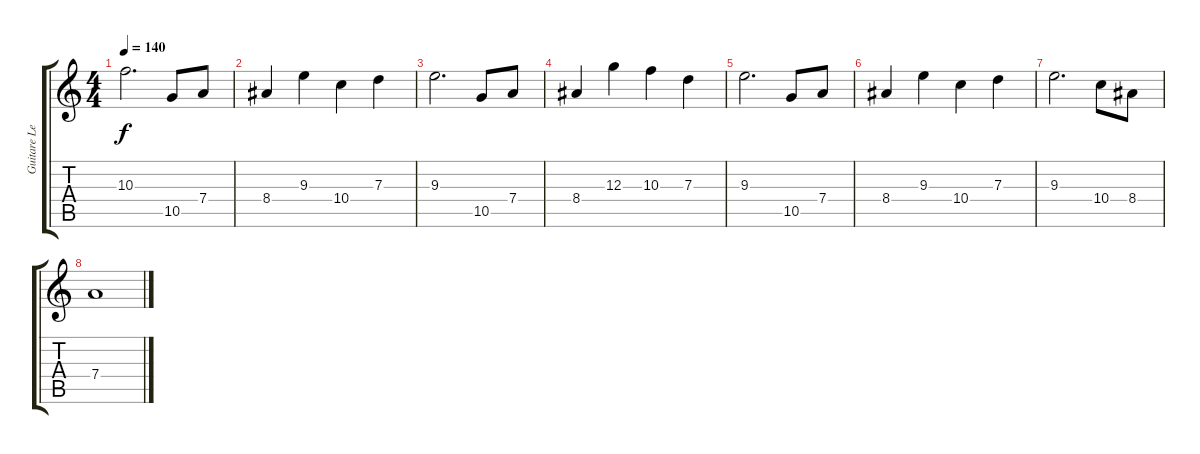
\track ("Guitare Lead" "Guitare Le") {instrument distortionguitar}
\staff {score tabs}
\tuning (E4 B3 G3 D3 A2 E2) {hide}
\ts (4 4)
\tempo 140
\clef g2
\ks c
10.3.2{d dy f} 10.5.8 7.4.8 |
8.4.4 9.3.4 10.4.4 7.3.4 |
9.3.2{d} 10.5.8 7.4.8 |
8.4.4 12.3.4 10.3.4 7.3.4 |
9.3.2{d} 10.5.8 7.4.8 |
8.4.4 9.3.4 10.4.4 7.3.4 |
9.3.2{d} 10.4.8 8.4.8 |
7.4.1
